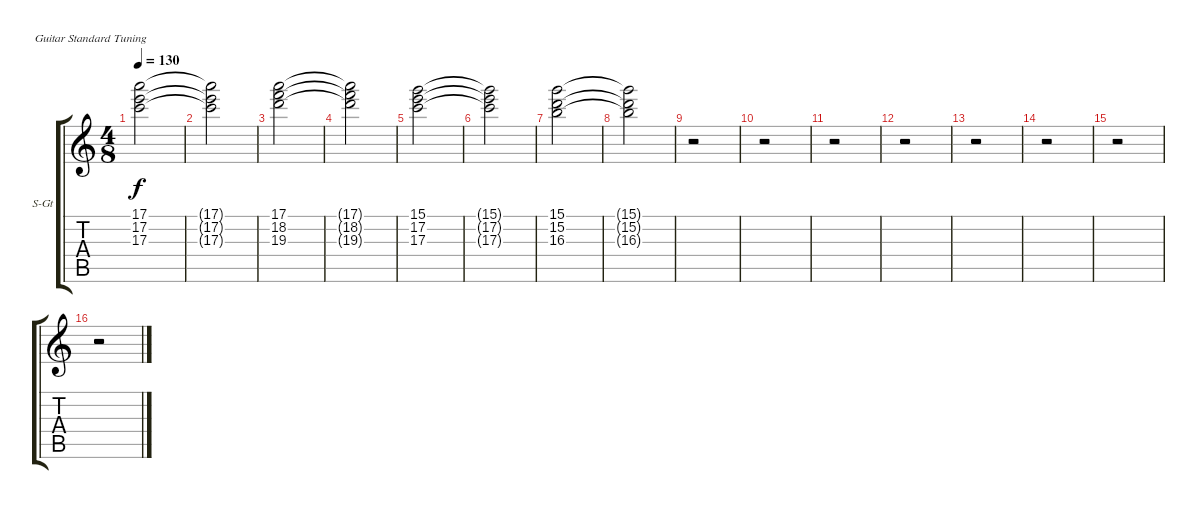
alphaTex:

\bracketExtendMode groupsimilarinstruments
\firstSystemTrackNameOrientation horizontal
\otherSystemsTrackNameOrientation horizontal
\track ("Синтезатор" "S-Gt") {instrument stringensemble2}
\staff {score tabs}
\tuning (E4 B3 G3 D3 A2 E2)
\displaytranspose 12
\ts (4 8)
\tempo 130
\clef g2
\ks c
(17.1 17.2 17.3).2{dy f} |
(17.1{t} 17.2{t} 17.3{t}).2 |
(17.1 18.2 19.3).2 |
(17.1{t} 18.2{t} 19.3{t}).2 |
(15.1 17.2 17.3).2 |
(15.1{t} 17.2{t} 17.3{t}).2 |
(15.1 15.2 16.3).2 |
(15.1{t} 15.2{t} 16.3{t}).2 |
r.2 |
r.2 |
r.2 |
r.2 |
r.2 |
r.2 |
r.2 |
r.2
